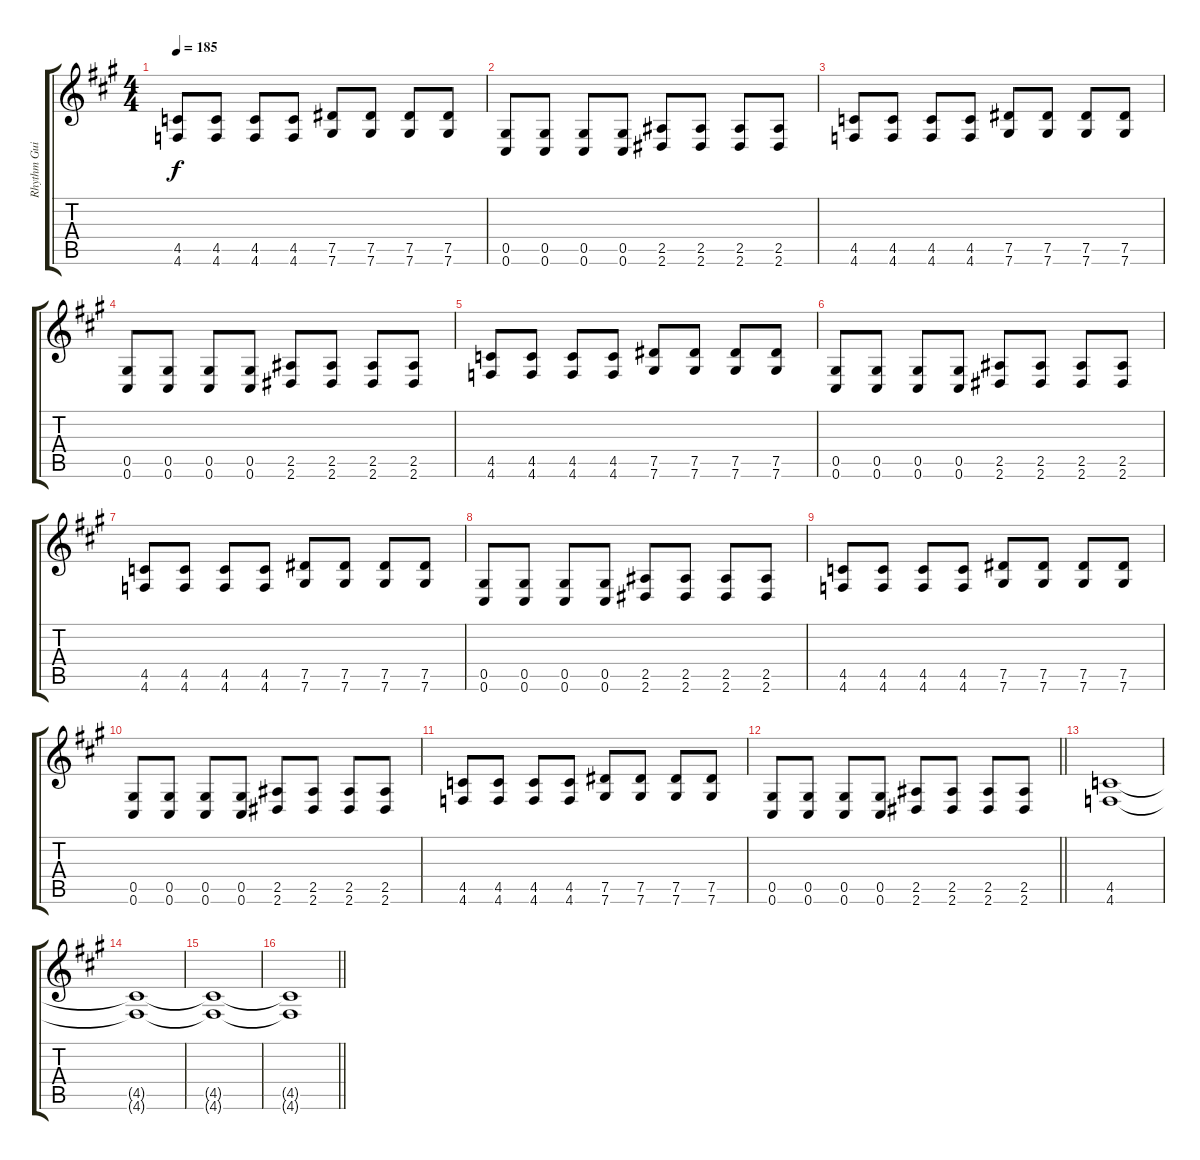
\track ("Rhythm Guitar" "Rhythm Gui") {instrument overdrivenguitar}
\staff {score tabs}
\tuning (Eb4 Bb3 Gb3 Db3 Ab2 Db2) {hide}
\ts (4 4)
\tempo 185
\clef g2
\ks f#minor
(4.5 4.6).8{dy f} (4.5 4.6).8 (4.5 4.6).8 (4.5 4.6).8 (7.5 7.6).8 (7.5 7.6).8 (7.5 7.6).8 (7.5 7.6).8 |
(0.5 0.6).8 (0.5 0.6).8 (0.5 0.6).8 (0.5 0.6).8 (2.5 2.6).8 (2.5 2.6).8 (2.5 2.6).8 (2.5 2.6).8 |
(4.5 4.6).8 (4.5 4.6).8 (4.5 4.6).8 (4.5 4.6).8 (7.5 7.6).8 (7.5 7.6).8 (7.5 7.6).8 (7.5 7.6).8 |
(0.5 0.6).8 (0.5 0.6).8 (0.5 0.6).8 (0.5 0.6).8 (2.5 2.6).8 (2.5 2.6).8 (2.5 2.6).8 (2.5 2.6).8 |
(4.5 4.6).8 (4.5 4.6).8 (4.5 4.6).8 (4.5 4.6).8 (7.5 7.6).8 (7.5 7.6).8 (7.5 7.6).8 (7.5 7.6).8 |
(0.5 0.6).8 (0.5 0.6).8 (0.5 0.6).8 (0.5 0.6).8 (2.5 2.6).8 (2.5 2.6).8 (2.5 2.6).8 (2.5 2.6).8 |
(4.5 4.6).8 (4.5 4.6).8 (4.5 4.6).8 (4.5 4.6).8 (7.5 7.6).8 (7.5 7.6).8 (7.5 7.6).8 (7.5 7.6).8 |
(0.5 0.6).8 (0.5 0.6).8 (0.5 0.6).8 (0.5 0.6).8 (2.5 2.6).8 (2.5 2.6).8 (2.5 2.6).8 (2.5 2.6).8 |
(4.5 4.6).8 (4.5 4.6).8 (4.5 4.6).8 (4.5 4.6).8 (7.5 7.6).8 (7.5 7.6).8 (7.5 7.6).8 (7.5 7.6).8 |
(0.5 0.6).8 (0.5 0.6).8 (0.5 0.6).8 (0.5 0.6).8 (2.5 2.6).8 (2.5 2.6).8 (2.5 2.6).8 (2.5 2.6).8 |
(4.5 4.6).8 (4.5 4.6).8 (4.5 4.6).8 (4.5 4.6).8 (7.5 7.6).8 (7.5 7.6).8 (7.5 7.6).8 (7.5 7.6).8 |
\barLineRight lightlight
(0.5 0.6).8 (0.5 0.6).8 (0.5 0.6).8 (0.5 0.6).8 (2.5 2.6).8 (2.5 2.6).8 (2.5 2.6).8 (2.5 2.6).8 |
(4.5 4.6).1 |
(4.5{t} 4.6{t}).1 |
(4.5{t} 4.6{t}).1 |
\barLineRight lightlight
(4.5{t} 4.6{t}).1
